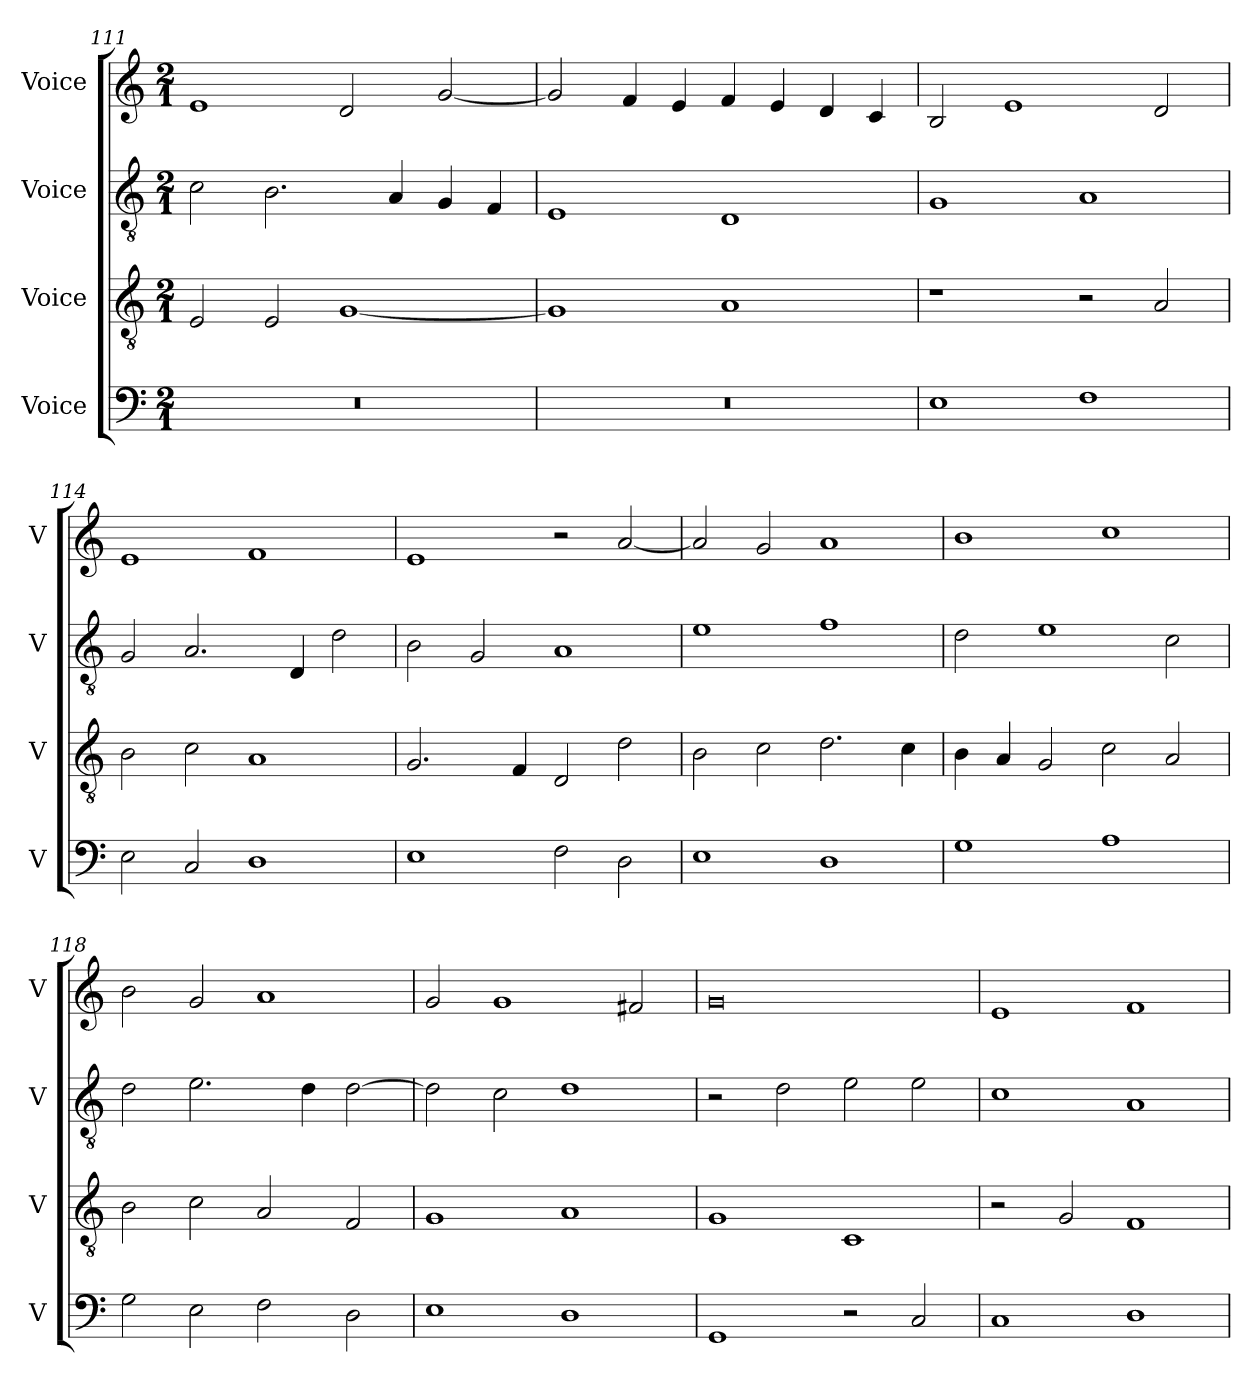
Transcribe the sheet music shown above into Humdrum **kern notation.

**kern	**kern	**kern	**kern
*part4	*part3	*part2	*part1
*staff4	*staff3	*staff2	*staff1
*I"Voice	*I"Voice	*I"Voice	*I"Voice
*I'V	*I'V	*I'V	*I'V
*clefF4	*clefGv2	*clefGv2	*clefG2
*k[]	*k[]	*k[]	*k[]
*M2/1	*M2/1	*M2/1	*M2/1
=111	=111	=111	=111
0r	2E/	2c\	1e
.	2E/	2.B\	.
.	[1G	.	2d/
.	.	4A/	.
.	.	4G/	[2g/
.	.	4F/	.
!!LO:LB:g=z
=112	=112	=112	=112
0r	1G]	1E	2g/]
.	.	.	4f/
.	.	.	4e/
.	1A	1D	4f/
.	.	.	4e/
.	.	.	4d/
.	.	.	4c/
=113	=113	=113	=113
1E	1r	1G	2B/
.	.	.	1e
1F	2r	1A	.
.	2A/	.	2d/
=114	=114	=114	=114
2E\	2B\	2G/	1e
2C/	2c\	2.A/	.
1D	1A	.	1f
.	.	4D/	.
.	.	2d\	.
=115	=115	=115	=115
1E	2.G/	2B\	1e
.	.	2G/	.
.	4F/	.	.
2F\	2D/	1A	2r
2D\	2d\	.	[2a/
!!LO:PB:g=z
=116	=116	=116	=116
1E	2B\	1e	2a/]
.	2c\	.	2g/
1D	2.d\	1f	1a
.	4c\	.	.
=117	=117	=117	=117
1G	4B\	2d\	1b
.	4A/	.	.
.	2G/	1e	.
1A	2c\	.	1cc
.	2A/	2c\	.
=118	=118	=118	=118
2G\	2B\	2d\	2b\
2E\	2c\	2.e\	2g/
2F\	2A/	.	1a
.	.	4d\	.
2D\	2F/	[2d\	.
=119	=119	=119	=119
1E	1G	2d\]	2g/
.	.	2c\	1g
1D	1A	1d	.
.	.	.	2f#X/
!!LO:LB:g=z
=120	=120	=120	=120
1GG	1G	2r	0g
.	.	2d\	.
2r	1C	2e\	.
2C/	.	2e\	.
=121	=121	=121	=121
1C	2r	1c	1e
.	2G/	.	.
1D	1F	1A	1f
=	=	=	=
*-	*-	*-	*-
